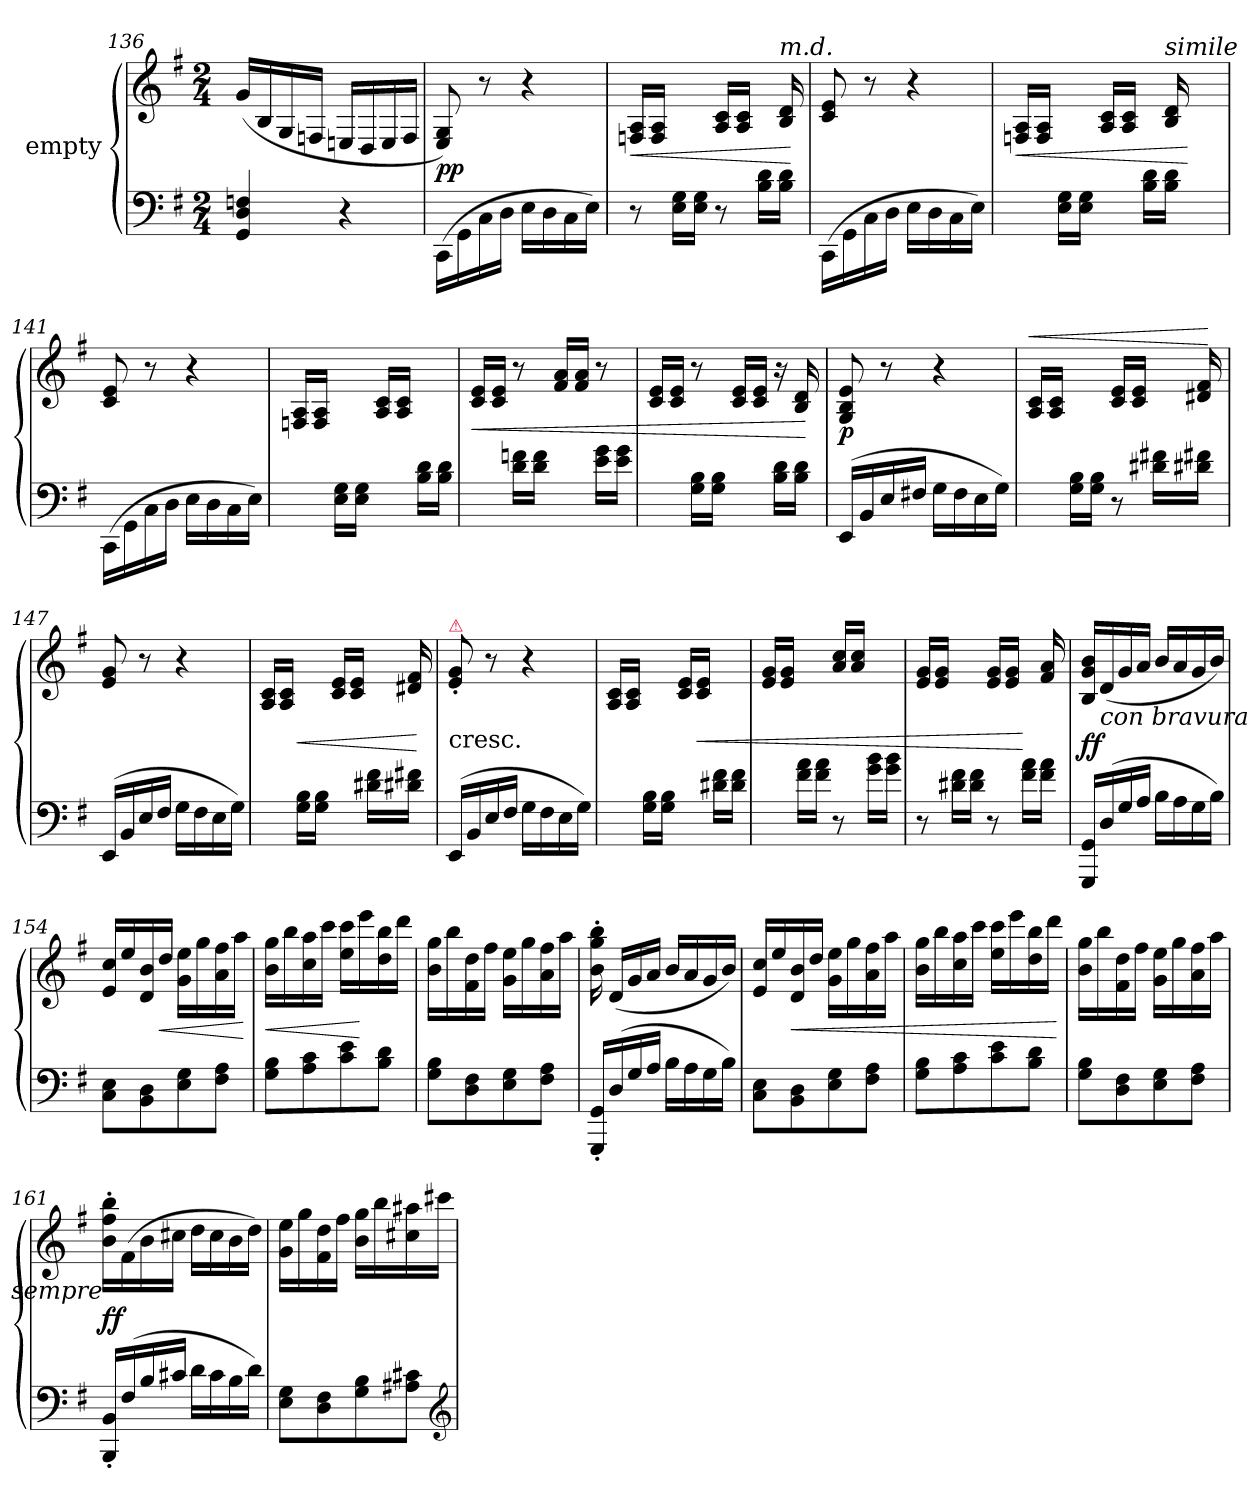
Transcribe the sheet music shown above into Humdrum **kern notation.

**kern	**kern	**dynam
*part1	*part1	*part1
*staff2	*staff1	*staff1/2
*I"empty	*	*
*clefF4	*clefG2	*
*k[f#]	*k[f#]	*
*G:	*G:	*
*M2/4	*M2/4	*
=136	=136	=136
4GG/ 4D/ 4Fn/	(>16g/LL	.
.	16B/	.
.	16G/	.
.	16Fn/JJ	.
4r	16En/LL	.
.	16D/	.
.	16E/	.
.	16F/JJ	.
=137	=137	=137
(>16CC\LL	8E/ 8G/)	pp
16GG\	.	.
16C\	8r	.
16D\JJ	.	.
16E\LL	4r	.
16D\	.	.
16C\	.	.
16E\JJ)	.	.
=138	=138	=138
8r	16Fn/ 16A/LL	<
.	16F/ 16A/JJ	.
16E\ 16G\LL	8ryy	.
16E\ 16G\JJ	.	.
8r	16A/ 16c/LL	.
.	16A/ 16c/JJ	.
16B\ 16d\LL	16ryy	.
!	!LO:TX:a:i:t=m.d.	!
16B\ 16d\JJ	16B/ 16d/	.
.	.	[
=139	=139	=139
(>16CC\LL	8c/ 8e/	.
16GG\	.	.
16C\	8r	.
16D\JJ	.	.
16E\LL	4r	.
16D\	.	.
16C\	.	.
16E\JJ)	.	.
=140	=140	=140
8ryy	16Fn/ 16A/LL	<
.	16F/ 16A/JJ	.
16E\ 16G\LL	8ryy	.
16E\ 16G\JJ	.	.
8ryy	16A/ 16c/LL	.
.	16A/ 16c/JJ	.
16B\ 16d\LL	16ryy	.
!	!LO:TX:a:i:t=simile	!
16B\ 16d\JJ	16B/ 16d/	.
.	.	[
=141	=141	=141
(>16CC\LL	8c/ 8e/	.
16GG\	.	.
16C\	8r	.
16D\JJ	.	.
16E\LL	4r	.
16D\	.	.
16C\	.	.
16E\JJ)	.	.
=142	=142	=142
8ryy	16Fn/ 16A/LL	.
.	16F/ 16A/JJ	.
16E\ 16G\LL	8ryy	.
16E\ 16G\JJ	.	.
8ryy	16A/ 16c/LL	.
.	16A/ 16c/JJ	.
16B\ 16d\LL	8ryy	.
16B\ 16d\JJ	.	.
=143	=143	=143
8ryy	16c/ 16e/LL	<
.	16c/ 16e/JJ	.
16d\ 16fn\LL	8r	.
16d\ 16f\JJ	.	.
8ryy	16f#/ 16a/LL	.
.	16f#/ 16a/JJ	.
16e\ 16g\LL	8r	.
16e\ 16g\JJ	.	.
=144	=144	=144
8ryy	16c/ 16e/LL	.
.	16c/ 16e/JJ	.
16G\ 16B\LL	8r	.
16G\ 16B\JJ	.	.
8ryy	16c/ 16e/LL	.
.	16c/ 16e/JJ	.
16B\ 16d\LL	16r	.
16B\ 16d\JJ	16B/ 16d/	.
.	.	[
=145	=145	=145
(16EE/LL	8G/ 8B/ 8e/	p
16BB/	.	.
16E/	8r	.
16F#X/JJ	.	.
16G\LL	4r	.
16F#\	.	.
16E\	.	.
16G\JJ)	.	.
=146	=146	=146
!	!	!LO:HP:a
8ryy	16A/ 16c/LL	<
.	16A/ 16c/JJ	.
16G\ 16B\LL	8ryy	.
16G\ 16B\JJ	.	.
8r	16c/ 16e/LL	.
.	16c/ 16e/JJ	.
16d#X\ 16f#X\LL	16ryy	.
16d#X\ 16f#X\JJ	16d#X/ 16f#/	.
.	.	[
=147	=147	=147
(16EE/LL	8e/ 8g/	.
16BB/	.	.
16E/	8r	.
16F#/JJ	.	.
16G\LL	4r	.
16F#\	.	.
16E\	.	.
16G\JJ)	.	.
=148	=148	=148
8ryy	16A/ 16c/LL	.
.	16A/ 16c/JJ	.
16G\ 16B\LL	8ryy	<
16G\ 16B\JJ	.	.
8ryy	16c/ 16e/LL	.
.	16c/ 16e/JJ	.
16d#X\ 16f#\LL	16ryy	.
16d#X\ 16f#X\JJ	16d#X/ 16f#/	.
.	.	[
=149	=149	=149
!	!LO:TX:c:t=cresc.	!
!	!LO:TX:a:color=crimson:t=⚠	!
(16EE/LL	8e'/ 8g'/	.
16BB/	.	.
16E/	8r	.
16F#/JJ	.	.
16G\LL	4r	.
16F#\	.	.
16E\	.	.
16G\JJ)	.	.
=150	=150	=150
8ryy	16A/ 16c/LL	.
.	16A/ 16c/JJ	.
16G\ 16B\LL	8ryy	.
16G\ 16B\JJ	.	.
8ryy	16c/ 16e/LL	.
.	16c/ 16e/JJ	<
16d#X\ 16f#\LL	8ryy	.
16d#\ 16f#\JJ	.	.
=151	=151	=151
8ryy	16e/ 16g/LL	.
.	16e/ 16g/JJ	.
16f#\ 16a\LL	8ryy	.
16f#\ 16a\JJ	.	.
8r	16a/ 16cc/LL	.
.	16a/ 16cc/JJ	.
16g\ 16b\LL	8ryy	.
16g\ 16b\JJ	.	.
=152	=152	=152
8r	16e/ 16g/LL	.
.	16e/ 16g/JJ	.
16d#X\ 16f#\LL	8ryy	.
16d#\ 16f#\JJ	.	.
8r	16e/ 16g/LL	.
.	16e/ 16g/JJ	.
16f#\ 16a\LL	16ryy	[
16f#\ 16a\JJ	16f#/ 16a/	.
=153	=153	=153
16GGG/ 16GG/LL	16B/ 16g/ 16b/LL	ff
!	!LO:TX:b:i:t=con bravura	!
(16D/	(16d/	.
16G/	16g/	.
16A/JJ	16a/JJ	.
16B\LL	16b/LL	.
16A\	16a/	.
16G\	16g/	.
16B\JJ)	16b/JJ)	.
=154	=154	=154
8C\ 8E\L	16e/ 16cc/LL	.
.	16ee/	.
8BB\ 8D\	16d/ 16b/	.
.	16dd/JJ	<
8E\ 8G\	16g\ 16ee\LL	.
.	16gg\	.
8F#\ 8A\J	16a\ 16ff#\	.
.	16aa\JJ	.
.	.	[
=155	=155	=155
8G\ 8B\L	16b\ 16gg\LL	<
.	16bb\	.
8A\ 8c\	16cc\ 16aa\	.
.	16ccc\JJ	.
8c\ 8e\	16ee\ 16ccc\LL	.
.	16eee\	[
8B\ 8d\J	16dd\ 16bb\	.
.	16ddd\JJ	.
=156	=156	=156
8G\ 8B\L	16b\ 16gg\LL	.
.	16bb\	.
8D\ 8F#\	16f#\ 16dd\	.
.	16ff#\JJ	.
8E\ 8G\	16g\ 16ee\LL	.
.	16gg\	.
8F#\ 8A\J	16a\ 16ff#\	.
.	16aa\JJ	.
=157	=157	=157
16GGG'/ 16GG'/LL	16b'\ 16gg'\ 16bb'\	.
(16D/	(16d/LL	.
16G/	16g/	.
16A/JJ	16a/JJ	.
16B\LL	16b/LL	.
16A\	16a/	.
16G\	16g/	.
16B\JJ)	16b/JJ)	.
=158	=158	=158
8C\ 8E\L	16e/ 16cc/LL	.
.	16ee/	.
!	!	!LO:HP:b
8BB\ 8D\	16d/ 16b/	<
.	16dd/JJ	.
8E\ 8G\	16g\ 16ee\LL	.
.	16gg\	.
8F#\ 8A\J	16a\ 16ff#\	.
.	16aa\JJ	.
=159	=159	=159
8G\ 8B\L	16b\ 16gg\LL	.
.	16bb\	.
8A\ 8c\	16cc\ 16aa\	.
.	16ccc\JJ	.
8c\ 8e\	16ee\ 16ccc\LL	.
.	16eee\	.
8B\ 8d\J	16dd\ 16bb\	.
.	16ddd\JJ	.
.	.	[
=160	=160	=160
8G\ 8B\L	16b\ 16gg\LL	.
.	16bb\	.
8D\ 8F#\	16f#\ 16dd\	.
.	16ff#\JJ	.
8E\ 8G\	16g\ 16ee\LL	.
.	16gg\	.
8F#\ 8A\J	16a\ 16ff#\	.
.	16aa\JJ	.
=161	=161	=161
!	!LO:TX:b:i:rj:t=sempre	!
16BBB'/ 16BB'/LL	16b'\ 16ff#'\ 16bb'\LL	ff
(16F#/	(16f#\	.
16B/	16b\	.
16c#X/JJ	16cc#X\JJ	.
16d\LL	16dd\LL	.
16c#\	16cc#\	.
16B\	16b\	.
16d\JJ)	16dd\JJ)	.
=162	=162	=162
8E\ 8G\L	16g\ 16ee\LL	.
.	16gg\	.
8D\ 8F#\	16f#\ 16dd\	.
.	16ff#\JJ	.
8G\ 8B\	16b\ 16gg\LL	.
.	16bb\	.
8A#X\ 8c#X\J	16cc#X\ 16aa#X\	.
.	16ccc#X\JJ	.
*clefG2	*	*
=	=	=
*-	*-	*-
